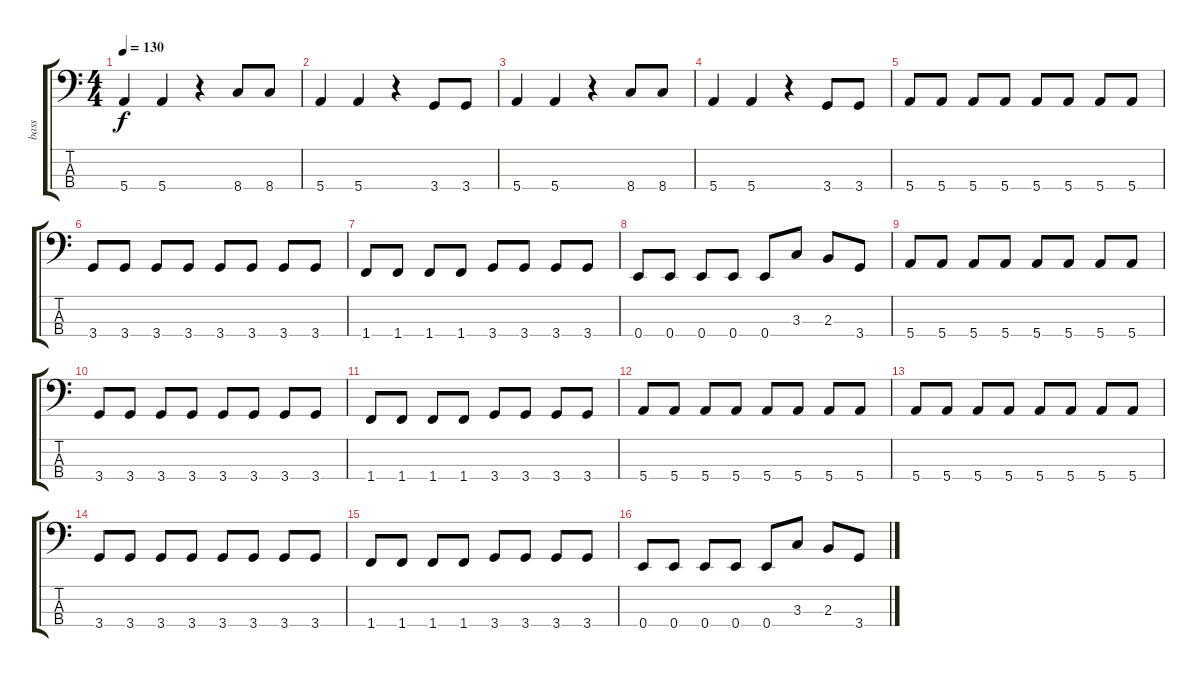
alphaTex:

\track ("bass" "bass") {instrument electricbassfinger}
\staff {score tabs}
\tuning (G2 D2 A1 E1) {hide}
\ts (4 4)
\tempo 130
\clef f4
\ks c
5.4.4{dy f} 5.4.4 r.4 8.4.8 8.4.8 |
5.4.4 5.4.4 r.4 3.4.8 3.4.8 |
5.4.4 5.4.4 r.4 8.4.8 8.4.8 |
5.4.4 5.4.4 r.4 3.4.8 3.4.8 |
5.4.8 5.4.8 5.4.8 5.4.8 5.4.8 5.4.8 5.4.8 5.4.8 |
3.4.8 3.4.8 3.4.8 3.4.8 3.4.8 3.4.8 3.4.8 3.4.8 |
1.4.8 1.4.8 1.4.8 1.4.8 3.4.8 3.4.8 3.4.8 3.4.8 |
0.4.8 0.4.8 0.4.8 0.4.8 0.4.8 3.3.8 2.3.8 3.4.8 |
5.4.8 5.4.8 5.4.8 5.4.8 5.4.8 5.4.8 5.4.8 5.4.8 |
3.4.8 3.4.8 3.4.8 3.4.8 3.4.8 3.4.8 3.4.8 3.4.8 |
1.4.8 1.4.8 1.4.8 1.4.8 3.4.8 3.4.8 3.4.8 3.4.8 |
5.4.8 5.4.8 5.4.8 5.4.8 5.4.8 5.4.8 5.4.8 5.4.8 |
5.4.8 5.4.8 5.4.8 5.4.8 5.4.8 5.4.8 5.4.8 5.4.8 |
3.4.8 3.4.8 3.4.8 3.4.8 3.4.8 3.4.8 3.4.8 3.4.8 |
1.4.8 1.4.8 1.4.8 1.4.8 3.4.8 3.4.8 3.4.8 3.4.8 |
0.4.8 0.4.8 0.4.8 0.4.8 0.4.8 3.3.8 2.3.8 3.4.8
